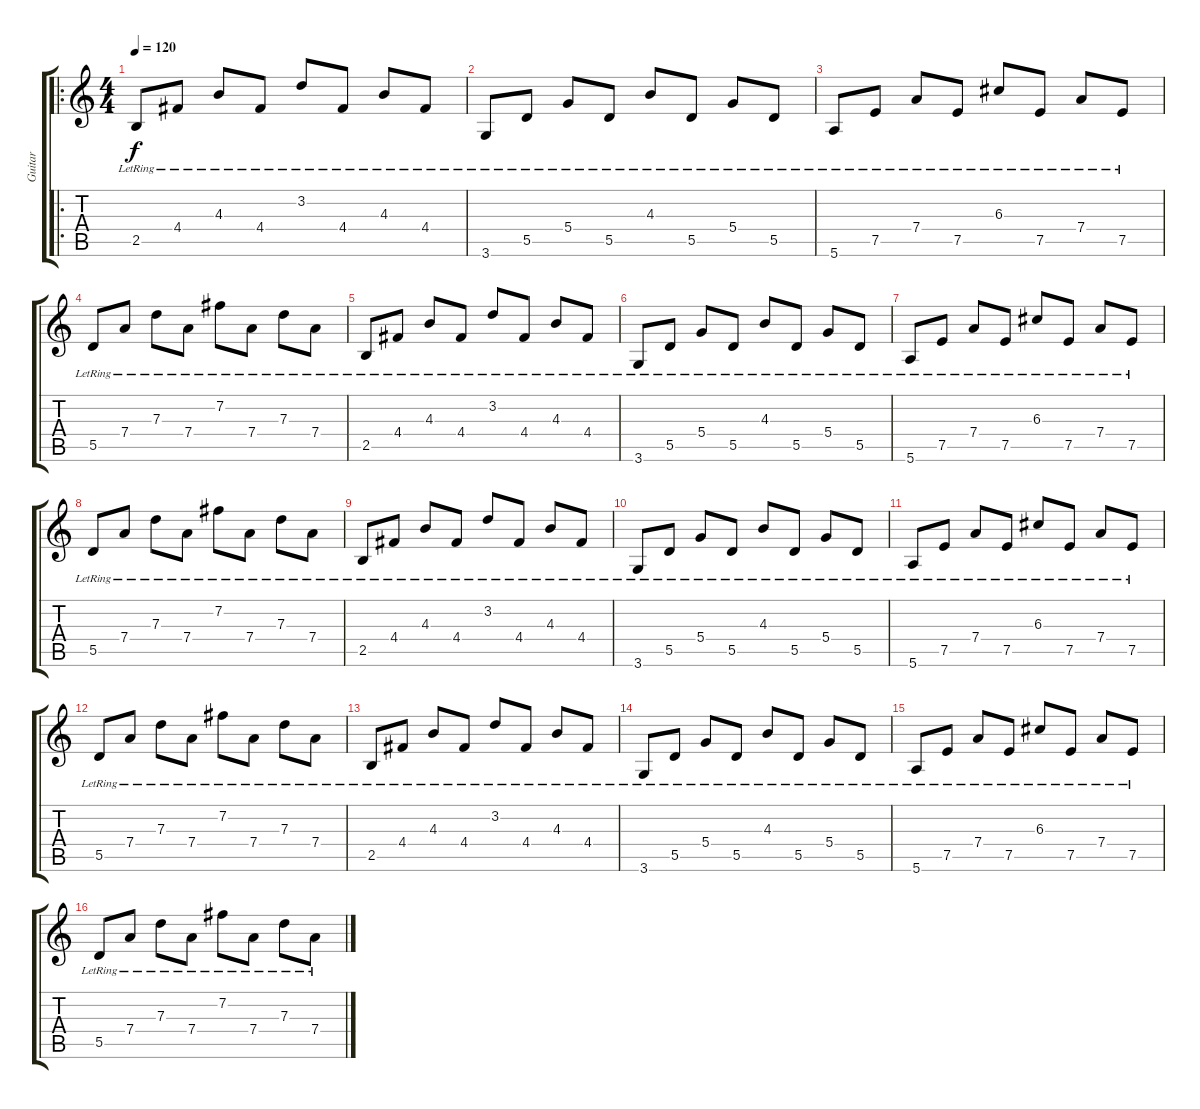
\track ("Guitar" "Guitar") {instrument acousticguitarnylon}
\staff {score tabs}
\tuning (E4 B3 G3 D3 A2 E2) {hide}
\ro
\ts (4 4)
\tempo 120
\clef g2
\ks c
2.5{lr}.8{dy f} 4.4{lr}.8 4.3{lr}.8 4.4{lr}.8 3.2{lr}.8 4.4{lr}.8 4.3{lr}.8 4.4{lr}.8 |
3.6{lr}.8 5.5{lr}.8 5.4{lr}.8 5.5{lr}.8 4.3{lr}.8 5.5{lr}.8 5.4{lr}.8 5.5{lr}.8 |
5.6{lr}.8 7.5{lr}.8 7.4{lr}.8 7.5{lr}.8 6.3{lr}.8 7.5{lr}.8 7.4{lr}.8 7.5{lr}.8 |
5.5{lr}.8 7.4{lr}.8 7.3{lr}.8 7.4{lr}.8 7.2{lr}.8 7.4{lr}.8 7.3{lr}.8 7.4{lr}.8 |
2.5{lr}.8 4.4{lr}.8 4.3{lr}.8 4.4{lr}.8 3.2{lr}.8 4.4{lr}.8 4.3{lr}.8 4.4{lr}.8 |
3.6{lr}.8 5.5{lr}.8 5.4{lr}.8 5.5{lr}.8 4.3{lr}.8 5.5{lr}.8 5.4{lr}.8 5.5{lr}.8 |
5.6{lr}.8 7.5{lr}.8 7.4{lr}.8 7.5{lr}.8 6.3{lr}.8 7.5{lr}.8 7.4{lr}.8 7.5{lr}.8 |
5.5{lr}.8 7.4{lr}.8 7.3{lr}.8 7.4{lr}.8 7.2{lr}.8 7.4{lr}.8 7.3{lr}.8 7.4{lr}.8 |
2.5{lr}.8 4.4{lr}.8 4.3{lr}.8 4.4{lr}.8 3.2{lr}.8 4.4{lr}.8 4.3{lr}.8 4.4{lr}.8 |
3.6{lr}.8 5.5{lr}.8 5.4{lr}.8 5.5{lr}.8 4.3{lr}.8 5.5{lr}.8 5.4{lr}.8 5.5{lr}.8 |
5.6{lr}.8 7.5{lr}.8 7.4{lr}.8 7.5{lr}.8 6.3{lr}.8 7.5{lr}.8 7.4{lr}.8 7.5{lr}.8 |
5.5{lr}.8 7.4{lr}.8 7.3{lr}.8 7.4{lr}.8 7.2{lr}.8 7.4{lr}.8 7.3{lr}.8 7.4{lr}.8 |
2.5{lr}.8 4.4{lr}.8 4.3{lr}.8 4.4{lr}.8 3.2{lr}.8 4.4{lr}.8 4.3{lr}.8 4.4{lr}.8 |
3.6{lr}.8 5.5{lr}.8 5.4{lr}.8 5.5{lr}.8 4.3{lr}.8 5.5{lr}.8 5.4{lr}.8 5.5{lr}.8 |
5.6{lr}.8 7.5{lr}.8 7.4{lr}.8 7.5{lr}.8 6.3{lr}.8 7.5{lr}.8 7.4{lr}.8 7.5{lr}.8 |
5.5{lr}.8 7.4{lr}.8 7.3{lr}.8 7.4{lr}.8 7.2{lr}.8 7.4{lr}.8 7.3{lr}.8 7.4{lr}.8
